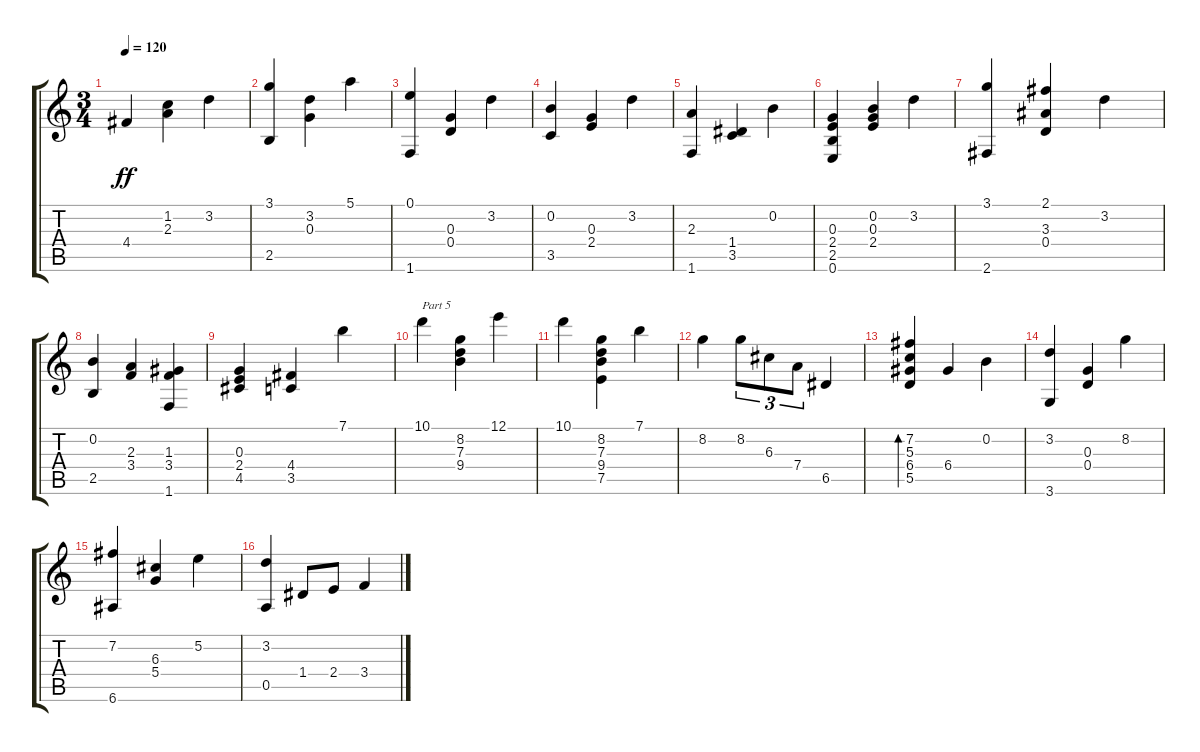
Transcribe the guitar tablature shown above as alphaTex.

\track "" {instrument acousticguitarnylon}
\staff {score tabs}
\tuning (E4 B3 G3 D3 A2 E2) {hide}
\ts (3 4)
\tempo 120
\clef g2
\ks c
4.4.4{dy ff} (1.2 2.3).4 3.2.4 |
(3.1 2.5).4 (3.2 0.3).4 5.1.4 |
(0.1 1.6).4 (0.3 0.4).4 3.2.4 |
(0.2 3.5).4 (0.3 2.4).4 3.2.4 |
(2.3 1.6).4 (1.4 3.5).4 0.2.4 |
(0.3 2.4 2.5 0.6).4 (0.2 0.3 2.4).4 3.2.4 |
(3.1 2.6).4 (2.1 3.3 0.4).4 3.2.4 |
(0.2 2.5).4 (2.3 3.4).4 (1.3 3.4 1.6).4 |
(0.3 2.4 4.5).4 (4.4 3.5).4 7.1.4 |
10.1.4{txt "Part 5"} (8.2 7.3 9.4).4 12.1.4 |
10.1.4 (8.2 7.3 9.4 7.5).4 7.1.4 |
8.2.4 8.2.8{tu (3 2)} 6.3.8{tu (3 2)} 7.4.8{tu (3 2)} 6.5.4 |
(7.2 5.3 6.4 5.5).4{bd 120} 6.4.4 0.2.4 |
(3.2 3.6).4 (0.3 0.4).4 8.2.4 |
(7.2 6.6).4 (6.3 5.4).4 5.2.4 |
(3.2 0.5).4 1.4.8 2.4.8 3.4.4
